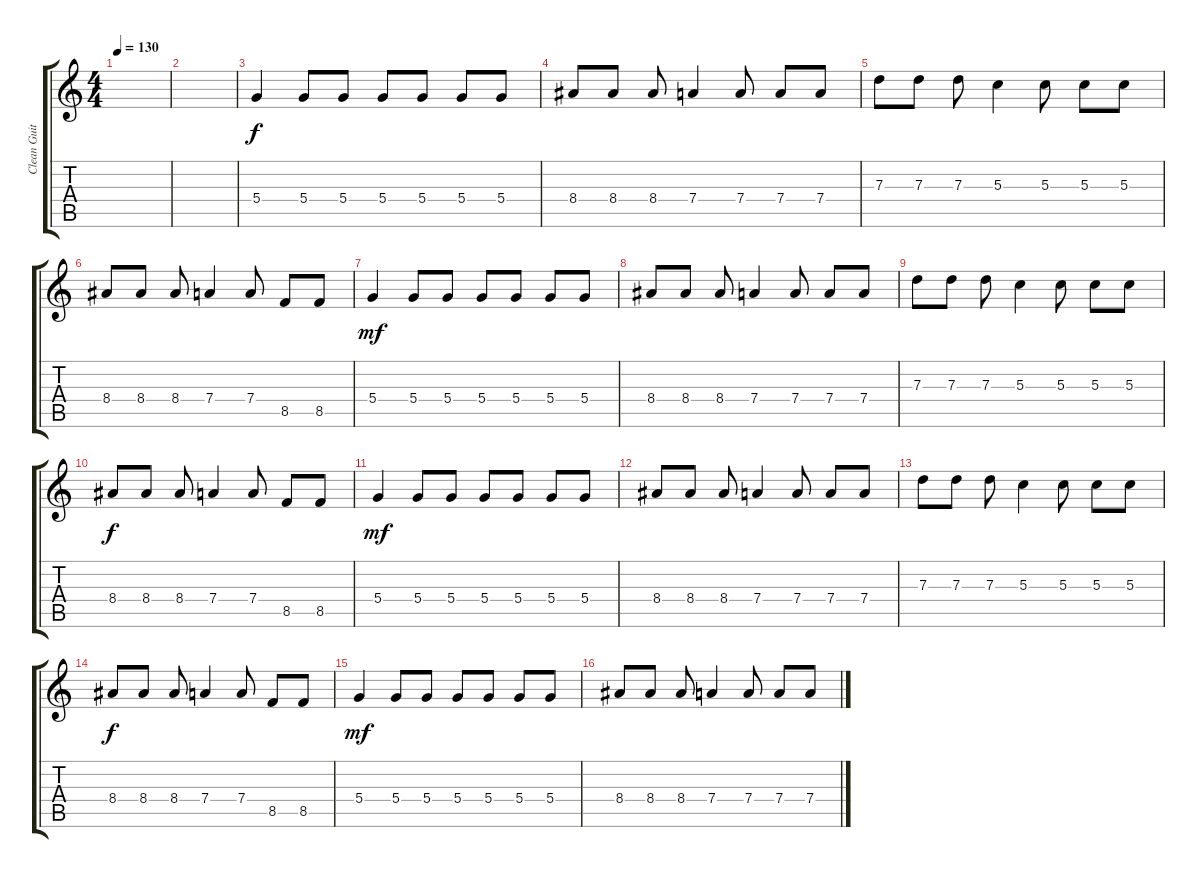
\track ("Clean Guitar" "Clean Guit") {instrument electricguitarjazz}
\staff {score tabs}
\tuning (E4 B3 G3 D3 A2 E2) {hide}
\ts (4 4)
\tempo 130
\clef g2
\ks c
|
|
5.4.4 5.4.8 5.4.8 5.4.8 5.4.8 5.4.8 5.4.8 |
8.4.8 8.4.8 8.4.8 7.4.4 7.4.8 7.4.8 7.4.8 |
7.3.8 7.3.8 7.3.8 5.3.4 5.3.8 5.3.8 5.3.8 |
8.4.8{dy f} 8.4.8 8.4.8 7.4.4 7.4.8 8.5.8 8.5.8 |
5.4.4{dy mf} 5.4.8 5.4.8 5.4.8 5.4.8 5.4.8 5.4.8 |
8.4.8 8.4.8 8.4.8 7.4.4 7.4.8 7.4.8 7.4.8 |
7.3.8 7.3.8 7.3.8 5.3.4 5.3.8 5.3.8 5.3.8 |
8.4.8{dy f} 8.4.8 8.4.8 7.4.4 7.4.8 8.5.8 8.5.8 |
5.4.4{dy mf} 5.4.8 5.4.8 5.4.8 5.4.8 5.4.8 5.4.8 |
8.4.8 8.4.8 8.4.8 7.4.4 7.4.8 7.4.8 7.4.8 |
7.3.8 7.3.8 7.3.8 5.3.4 5.3.8 5.3.8 5.3.8 |
8.4.8{dy f} 8.4.8 8.4.8 7.4.4 7.4.8 8.5.8 8.5.8 |
5.4.4{dy mf} 5.4.8 5.4.8 5.4.8 5.4.8 5.4.8 5.4.8 |
8.4.8 8.4.8 8.4.8 7.4.4 7.4.8 7.4.8 7.4.8
